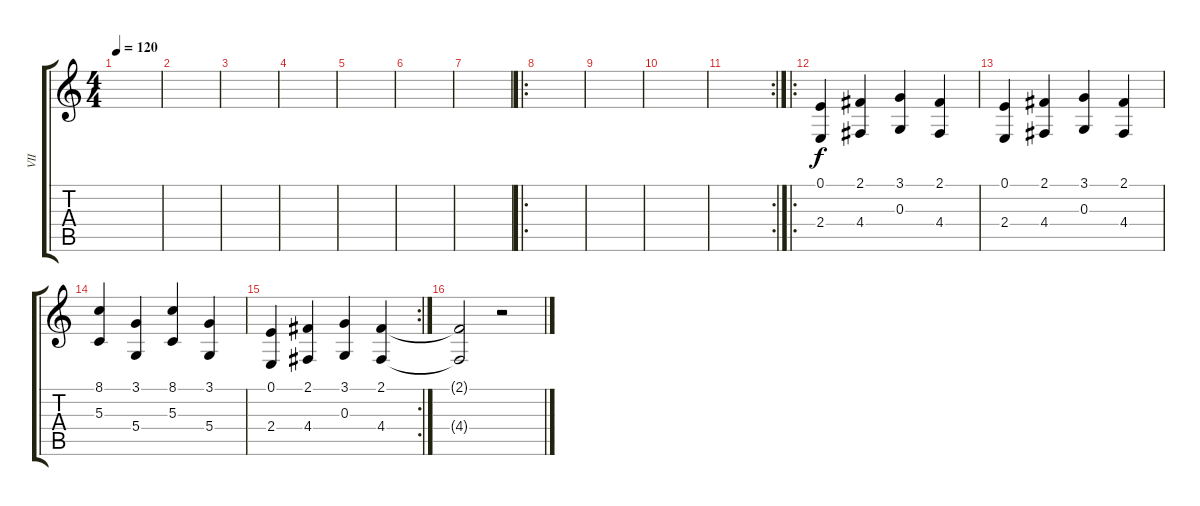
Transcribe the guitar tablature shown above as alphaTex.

\track ("VII" "VII") {instrument stringensemble1}
\staff {score tabs}
\tuning (E4 B3 G3 D3 A2 E2) {hide}
\ts (4 4)
\tempo 120
\clef g2
\ks c
|
|
|
|
|
|
|
\ro
|
|
|
\rc 2
|
\ro
(0.1 2.4).4 (2.1 4.4).4 (3.1 0.3).4 (2.1 4.4).4 |
(0.1 2.4).4 (2.1 4.4).4 (3.1 0.3).4 (2.1 4.4).4 |
(8.1 5.3).4 (3.1 5.4).4 (8.1 5.3).4 (3.1 5.4).4 |
\rc 2
(0.1 2.4).4 (2.1 4.4).4 (3.1 0.3).4 (2.1 4.4).4 |
(2.1{t} 4.4{t}).2 r.2
